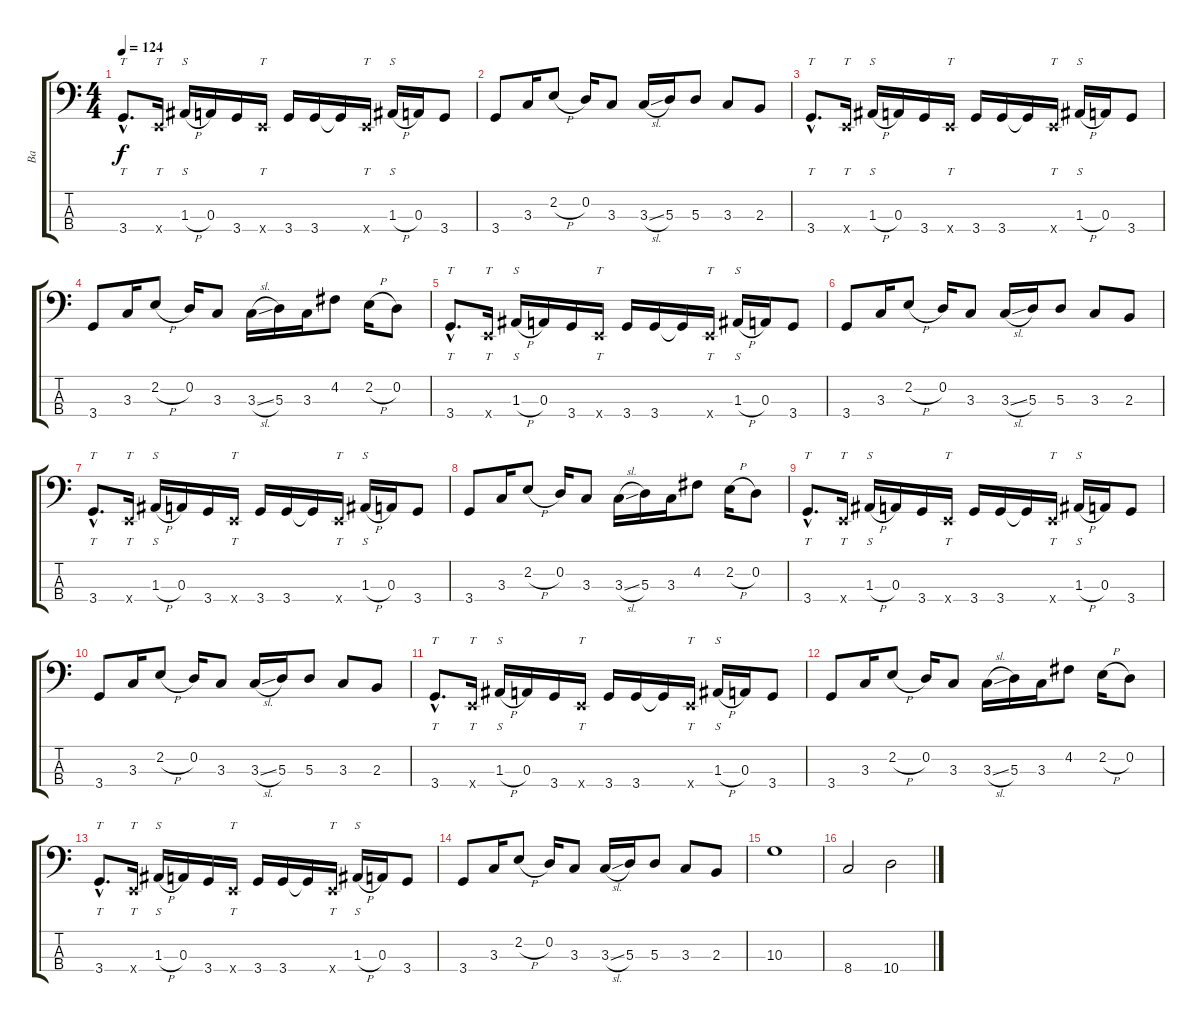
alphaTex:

\track ("Ba" "Ba") {instrument electricbassfinger}
\staff {score tabs}
\tuning (G2 D2 A1 E1) {hide}
\ts (4 4)
\tempo 124
\clef f4
\ks c
3.4{hac}.8{tt d dy f} 0.4{x}.16{tt} 1.3{h}.16{s} 0.3.16 3.4.16 0.4{x}.16{tt} 3.4.16 3.4.16 3.4{t}.16 0.4{x}.16{tt} 1.3{h}.16{s} 0.3.16 3.4.8 |
3.4.8 3.3.16 2.2{h}.8 0.2.16 3.3.8 3.3{sl}.16 5.3.16 5.3.8 3.3.8 2.3.8 |
3.4{hac}.8{tt d} 0.4{x}.16{tt} 1.3{h}.16{s} 0.3.16 3.4.16 0.4{x}.16{tt} 3.4.16 3.4.16 3.4{t}.16 0.4{x}.16{tt} 1.3{h}.16{s} 0.3.16 3.4.8 |
3.4.8 3.3.16 2.2{h}.8 0.2.16 3.3.8 3.3{sl}.16 5.3.16 3.3.16 4.2.8 2.2{h}.16 0.2.8 |
3.4{hac}.8{tt d} 0.4{x}.16{tt} 1.3{h}.16{s} 0.3.16 3.4.16 0.4{x}.16{tt} 3.4.16 3.4.16 3.4{t}.16 0.4{x}.16{tt} 1.3{h}.16{s} 0.3.16 3.4.8 |
3.4.8 3.3.16 2.2{h}.8 0.2.16 3.3.8 3.3{sl}.16 5.3.16 5.3.8 3.3.8 2.3.8 |
3.4{hac}.8{tt d volume 12} 0.4{x}.16{tt} 1.3{h}.16{s} 0.3.16 3.4.16 0.4{x}.16{tt} 3.4.16 3.4.16 3.4{t}.16 0.4{x}.16{tt} 1.3{h}.16{s} 0.3.16 3.4.8 |
3.4.8 3.3.16 2.2{h}.8 0.2.16 3.3.8 3.3{sl}.16 5.3.16 3.3.16 4.2.8 2.2{h}.16 0.2.8 |
3.4{hac}.8{tt d} 0.4{x}.16{tt} 1.3{h}.16{s} 0.3.16 3.4.16 0.4{x}.16{tt} 3.4.16 3.4.16 3.4{t}.16 0.4{x}.16{tt} 1.3{h}.16{s} 0.3.16 3.4.8 |
3.4.8 3.3.16 2.2{h}.8 0.2.16 3.3.8 3.3{sl}.16 5.3.16 5.3.8 3.3.8 2.3.8 |
3.4{hac}.8{tt d} 0.4{x}.16{tt} 1.3{h}.16{s} 0.3.16 3.4.16 0.4{x}.16{tt} 3.4.16 3.4.16 3.4{t}.16 0.4{x}.16{tt} 1.3{h}.16{s} 0.3.16 3.4.8 |
3.4.8 3.3.16 2.2{h}.8 0.2.16 3.3.8 3.3{sl}.16 5.3.16 3.3.16 4.2.8 2.2{h}.16 0.2.8 |
3.4{hac}.8{tt d} 0.4{x}.16{tt} 1.3{h}.16{s} 0.3.16 3.4.16 0.4{x}.16{tt} 3.4.16 3.4.16 3.4{t}.16 0.4{x}.16{tt} 1.3{h}.16{s} 0.3.16 3.4.8 |
3.4.8 3.3.16 2.2{h}.8 0.2.16 3.3.8 3.3{sl}.16 5.3.16 5.3.8 3.3.8 2.3.8 |
10.3.1 |
8.4.2 10.4.2
